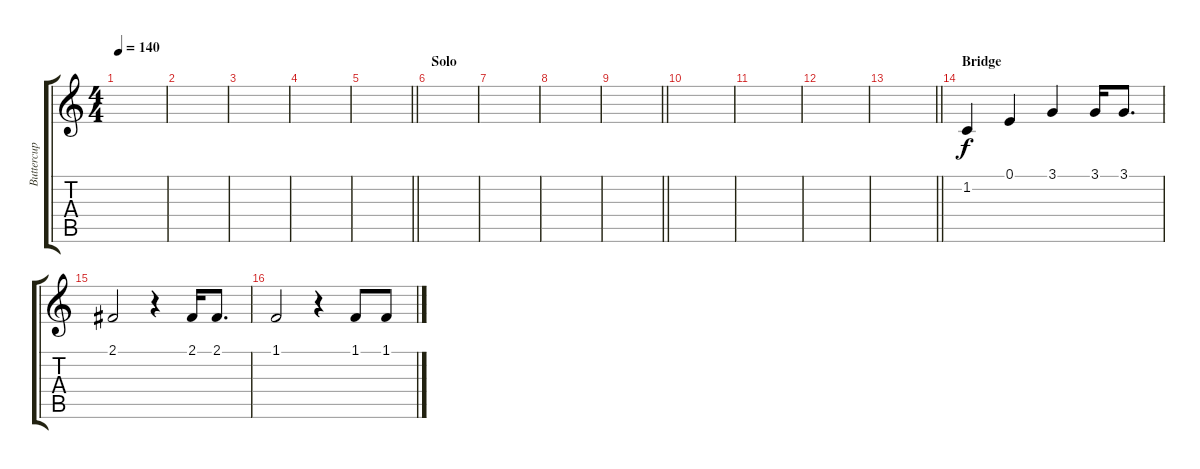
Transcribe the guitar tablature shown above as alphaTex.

\track ("Buttercup vocal" "Buttercup ") {instrument oboe}
\staff {score tabs}
\tuning (E4 B3 G3 D3 A2 E2) {hide}
\ts (4 4)
\tempo 140
\clef g2
\ks c
|
|
|
|
\barLineRight lightlight
|
\section ("" "Solo")
|
|
|
\barLineRight lightlight
|
|
|
|
\barLineRight lightlight
|
\section ("" "Bridge")
1.2.4 0.1.4 3.1.4 3.1.16 3.1.8{d} |
2.1.2 r.4 2.1.16 2.1.8{d} |
1.1.2 r.4 1.1.8 1.1.8
